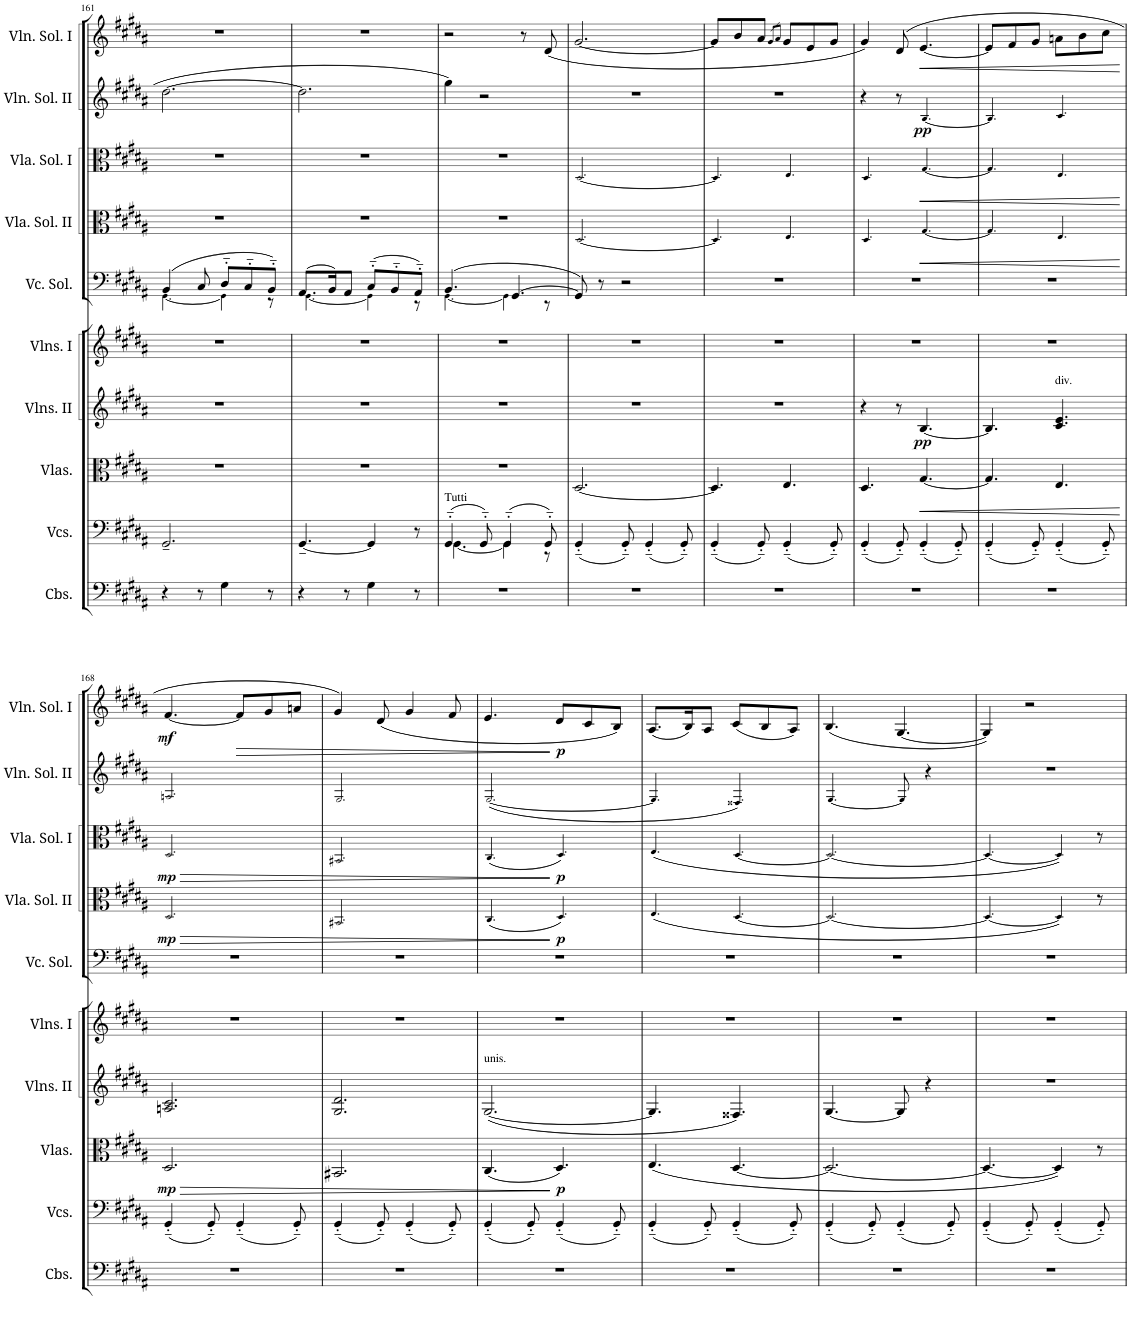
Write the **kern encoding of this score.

**kern	**kern	**kern	**dynam	**kern	**dynam	**kern	**kern	**kern	**dynam	**kern	**dynam	**kern	**dynam	**kern	**dynam
*part10	*part9	*part8	*part8	*part7	*part7	*part6	*part5	*part4	*part4	*part3	*part3	*part2	*part2	*part1	*part1
*staff10	*staff9	*staff8	*staff8	*staff7	*staff7	*staff6	*staff5	*staff4	*staff4	*staff3	*staff3	*staff2	*staff2	*staff1	*staff1
*I"Contrabasses	*I"Violoncellos	*I"Violas	*	*I"Violins II	*	*I"Violins I	*I"Violoncello Solo	*I"Viola Solo II	*	*I"Viola Solo I	*	*I"Violin Solo II	*	*I"Violin Solo I	*
*I'Cbs.	*I'Vcs.	*I'Vlas.	*	*I'Vlns. II	*	*I'Vlns. I	*I'Vc. Sol.	*I'Vla. Sol. II	*	*I'Vla. Sol. I	*	*I'Vln. Sol. II	*	*I'Vln. Sol. I	*
!!LO:PB:g=z
*clefF4	*clefF4	*clefC3	*	*clefG2	*	*clefG2	*clefF4	*clefC3	*	*clefC3	*	*clefG2	*	*clefG2	*
*Trd7c12	*	*	*	*	*	*	*	*	*	*	*	*	*	*	*
*k[f#c#g#d#a#]	*k[f#c#g#d#a#]	*k[f#c#g#d#a#]	*	*k[f#c#g#d#a#]	*	*k[f#c#g#d#a#]	*k[f#c#g#d#a#]	*k[f#c#g#d#a#]	*	*k[f#c#g#d#a#]	*	*k[f#c#g#d#a#]	*	*k[f#c#g#d#a#]	*
*M6/8	*M6/8	*M6/8	*	*M6/8	*	*M6/8	*M6/8	*M6/8	*	*M6/8	*	*M6/8	*	*M6/8	*
=161	=161	=161	=161	=161	=161	=161	=161	=161	=161	=161	=161	=161	=161	=161	=161
*	*	*	*	*	*	*	*^	*	*	*	*	*	*	*	*
4r	2.GG#~/	2.r	.	2.r	.	2.r	(4BB/	[4.GG#!\	2.r	.	2.r	.	[2.dd#\	.	2.r	.
8r	.	.	.	.	.	.	8C#/	.	.	.	.	.	.	.	.	.
4G#\	.	.	.	.	.	.	8D#'>~>/L	4GG#!\]	.	.	.	.	.	.	.	.
.	.	.	.	.	.	.	8C#'>~>/	.	.	.	.	.	.	.	.	.
8r	.	.	.	.	.	.	8BB'>~>/J)	8r	.	.	.	.	.	.	.	.
=162	=162	=162	=162	=162	=162	=162	=162	=162	=162	=162	=162	=162	=162	=162	=162	=162
4r	[4.GG#~/	2.r	.	2.r	.	2.r	(8.AA#/L	[4.GG#!\	2.r	.	2.r	.	2.dd#\]	.	2.r	.
.	.	.	.	.	.	.	16BB/K)	.	.	.	.	.	.	.	.	.
8r	.	.	.	.	.	.	8AA#/J	.	.	.	.	.	.	.	.	.
4G#\	4GG#/]	.	.	.	.	.	(>8C#'>~>/L	4GG#!\]	.	.	.	.	.	.	.	.
.	.	.	.	.	.	.	8BB'>~>/	.	.	.	.	.	.	.	.	.
8r	8r	.	.	.	.	.	8AA#'>~>/J)	8r	.	.	.	.	.	.	.	.
=163	=163	=163	=163	=163	=163	=163	=163	=163	=163	=163	=163	=163	=163	=163	=163	=163
*	*^	*	*	*	*	*	*	*	*	*	*	*	*	*	*	*
!	!LO:TX:a:t=Tutti	!	!	!	!	!	!	!	!	!	!	!	!	!	!	!	!
2.r	(4GG#'~/	[4.GG#\	2.r	.	2.r	.	2.r	(4.BB/	[4.GG#!\	2.r	.	2.r	.	4gg#\	.	2r	.
.	8GG#'~/)	.	.	.	.	.	.	.	.	.	.	.	.	2r	.	.	.
.	(4GG#'~/	4GG#\]	.	.	.	.	.	[4.GG#/	4GG#!\]	.	.	.	.	.	.	.	.
.	.	.	.	.	.	.	.	.	.	.	.	.	.	.	.	8r	.
.	8GG#'~/)	8r	.	.	.	.	.	.	8r	.	.	.	.	.	.	(8d#/	.
*	*v	*v	*	*	*	*	*	*v	*v	*	*	*	*	*	*	*	*
=164	=164	=164	=164	=164	=164	=164	=164	=164	=164	=164	=164	=164	=164	=164	=164
2.r	(4GG#'~/	[2.D#/	.	2.r	.	2.r	8GG#/])	2.D#/	.	2.D#/	.	2.r	.	[2.g#/	.
.	.	.	.	.	.	.	8r	.	.	.	.	.	.	.	.
.	8GG#'~/)	.	.	.	.	.	2r	.	.	.	.	.	.	.	.
.	(4GG#'~/	.	.	.	.	.	.	.	.	.	.	.	.	.	.
.	8GG#'~/)	.	.	.	.	.	.	.	.	.	.	.	.	.	.
=165	=165	=165	=165	=165	=165	=165	=165	=165	=165	=165	=165	=165	=165	=165	=165
2.r	(4GG#'~/	4.D#/]	.	2.r	.	2.r	2.r	4.D#/	.	4.D#/	.	2.r	.	8g#/L]	.
.	.	.	.	.	.	.	.	.	.	.	.	.	.	8b/	.
.	8GG#'~/)	.	.	.	.	.	.	.	.	.	.	.	.	8a#/J	.
.	.	.	.	.	.	.	.	.	.	.	.	.	.	8qg#/L	.
.	.	.	.	.	.	.	.	.	.	.	.	.	.	8qa#/J	.
.	(4GG#'~/	4.E/	.	.	.	.	.	4.E/	.	4.E/	.	.	.	8g#/L	.
.	.	.	.	.	.	.	.	.	.	.	.	.	.	8e/	.
.	8GG#'~/)	.	.	.	.	.	.	.	.	.	.	.	.	8g#/J	.
=166	=166	=166	=166	=166	=166	=166	=166	=166	=166	=166	=166	=166	=166	=166	=166
2.r	(4GG#'~/	4.D#/	.	4r	.	2.r	2.r	4.D#/	.	4.D#/	.	4r	.	4g#/)	.
.	8GG#'~/)	.	.	8r	.	.	.	.	.	.	.	8r	.	(8d#/	.
!	!	!	!LO:HP:b	!	!LO:DY:b	!	!	!	!LO:HP:b	!	!LO:HP:b	!	!LO:DY:b	!	!LO:HP:b
.	(4GG#'~/	[4.G#/	<	[4.B/	pp	.	.	4.G#/	<	4.G#/	<	4.B/	pp	[4.e/	<
.	8GG#'~/)	.	.	.	.	.	.	.	.	.	.	.	.	.	.
=167	=167	=167	=167	=167	=167	=167	=167	=167	=167	=167	=167	=167	=167	=167	=167
2.r	(4GG#'~/	4.G#/]	.	4.B/]	.	2.r	2.r	4.G#/	.	4.G#/	.	4.B/	.	8e/L]	.
.	.	.	.	.	.	.	.	.	.	.	.	.	.	8f#/	.
.	8GG#'~/)	.	.	.	.	.	.	.	.	.	.	.	.	8g#/J	.
!	!	!	!	!LO:TX:a:t=div.	!	!	!	!	!	!	!	!	!	!	!
.	(4GG#'~/	4.E/	.	4.c#/ 4.e/	.	.	.	4.E/	.	4.E/	.	4.c#/	.	8an\L	.
.	.	.	.	.	.	.	.	.	.	.	.	.	.	8b\	.
.	8GG#'~/)	.	.	.	.	.	.	.	.	.	.	.	.	8cc#\J	.
.	.	.	[	.	.	.	.	.	[	.	[	.	.	.	[
!!LO:LB:g=z
=168	=168	=168	=168	=168	=168	=168	=168	=168	=168	=168	=168	=168	=168	=168	=168
!	!	!	!LO:HP:b	!	!	!	!	!	!LO:HP:b	!	!LO:HP:b	!	!	!	!
!	!	!	!LO:DY:n=1:b	!	!	!	!	!	!LO:DY:n=1:b	!	!LO:DY:n=1:b	!	!	!	!LO:DY:b
2.r	(4GG#'~/	2.D#/	> mp	2.An/ 2.c#/	.	2.r	2.r	2.D#/	> mp	2.D#/	> mp	2.An/	.	[4.f#/	mf
.	8GG#'~/)	.	.	.	.	.	.	.	.	.	.	.	.	.	.
!	!	!	!	!	!	!	!	!	!	!	!	!	!	!	!LO:HP:b
.	(4GG#'~/	.	.	.	.	.	.	.	.	.	.	.	.	8f#/L]	>
.	.	.	.	.	.	.	.	.	.	.	.	.	.	8g#/	.
.	8GG#'~/)	.	.	.	.	.	.	.	.	.	.	.	.	8an/J	.
=169	=169	=169	=169	=169	=169	=169	=169	=169	=169	=169	=169	=169	=169	=169	=169
2.r	(4GG#'~/	2.BB#X/	.	2.G#/ 2.d#/	.	2.r	2.r	2.BB#X/	.	2.BB#X/	.	2.G#/	.	4g#/)	.
.	8GG#'~/)	.	.	.	.	.	.	.	.	.	.	.	.	(8d#/	.
.	(4GG#'~/	.	.	.	.	.	.	.	.	.	.	.	.	4g#/	.
.	8GG#'~/)	.	.	.	.	.	.	.	.	.	.	.	.	8f#/	.
=170	=170	=170	=170	=170	=170	=170	=170	=170	=170	=170	=170	=170	=170	=170	=170
!	!	!	!	!LO:TX:a:t=unis.	!	!	!	!	!	!	!	!	!	!	!
2.r	(4GG#'~/	(4.C#/	.	([2.G#/	.	2.r	2.r	(4.C#/	.	(4.C#/	.	(2.G#/	.	4.e/	.
.	8GG#'~/)	.	.	.	.	.	.	.	.	.	.	.	.	.	.
!	!	!	!LO:DY:n=1:b	!	!	!	!	!	!LO:DY:n=1:b	!	!LO:DY:n=1:b	!	!	!	!LO:DY:n=1:b
.	(4GG#'~/	4.D#/)	] p	.	.	.	.	4.D#/)	] p	4.D#/)	] p	.	.	8d#/L	] p
.	.	.	.	.	.	.	.	.	.	.	.	.	.	8c#/	.
.	8GG#'~/)	.	.	.	.	.	.	.	.	.	.	.	.	8B/J)	.
=171	=171	=171	=171	=171	=171	=171	=171	=171	=171	=171	=171	=171	=171	=171	=171
2.r	(4GG#'~/	(4.E/	.	4.G#/]	.	2.r	2.r	(4.E/	.	(4.E/	.	4.G#/	.	(8.A#/L	.
.	.	.	.	.	.	.	.	.	.	.	.	.	.	16B/K)	.
.	8GG#'~/)	.	.	.	.	.	.	.	.	.	.	.	.	8A#/J	.
.	(4GG#'~/	[4.D#/	.	4.F##X/)	.	.	.	4.D#/	.	4.D#/	.	4.F##X/)	.	(8c#/L	.
.	.	.	.	.	.	.	.	.	.	.	.	.	.	8B/	.
.	8GG#'~/)	.	.	.	.	.	.	.	.	.	.	.	.	8A#/J)	.
=172	=172	=172	=172	=172	=172	=172	=172	=172	=172	=172	=172	=172	=172	=172	=172
2.r	(4GG#'~/	2.D#/_	.	[4.G#/	.	2.r	2.r	2.D#/	.	2.D#/	.	4.G#/	.	(4.B/	.
.	8GG#'~/)	.	.	.	.	.	.	.	.	.	.	.	.	.	.
.	(4GG#'~/	.	.	8G#/]	.	.	.	.	.	.	.	8G#/	.	[4.G#/	.
.	.	.	.	4r	.	.	.	.	.	.	.	4r	.	.	.
.	8GG#'~/)	.	.	.	.	.	.	.	.	.	.	.	.	.	.
=173	=173	=173	=173	=173	=173	=173	=173	=173	=173	=173	=173	=173	=173	=173	=173
2.r	(4GG#'~/	4.D#/_	.	2.r	.	2.r	2.r	4.D#/	.	4.D#/	.	2.r	.	4G#/])	.
.	8GG#'~/)	.	.	.	.	.	.	.	.	.	.	.	.	2r	.
.	(4GG#'~/	4D#/])	.	.	.	.	.	4D#/)	.	4D#/)	.	.	.	.	.
.	8GG#'~/)	8r	.	.	.	.	.	8r	.	8r	.	.	.	.	.
=	=	=	=	=	=	=	=	=	=	=	=	=	=	=	=
*-	*-	*-	*-	*-	*-	*-	*-	*-	*-	*-	*-	*-	*-	*-	*-
